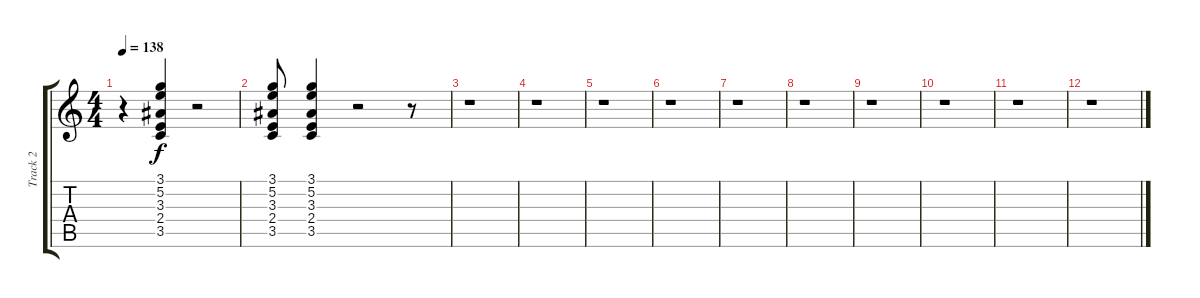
\track ("Track 2" "Track 2") {instrument acousticguitarsteel}
\staff {score tabs}
\tuning (E4 B3 G3 D3 A2 E2) {hide}
\ts (4 4)
\tempo 138
\clef g2
\ks c
r.4{dy f} (3.1 5.2 3.3 2.4 3.5).4 r.2 |
(3.1 5.2 3.3 2.4 3.5).8 (3.1 5.2 3.3 2.4 3.5).4 r.2 r.8 |
r.1 |
r.1 |
r.1 |
r.1 |
r.1 |
r.1 |
r.1 |
r.1 |
r.1 |
r.1
